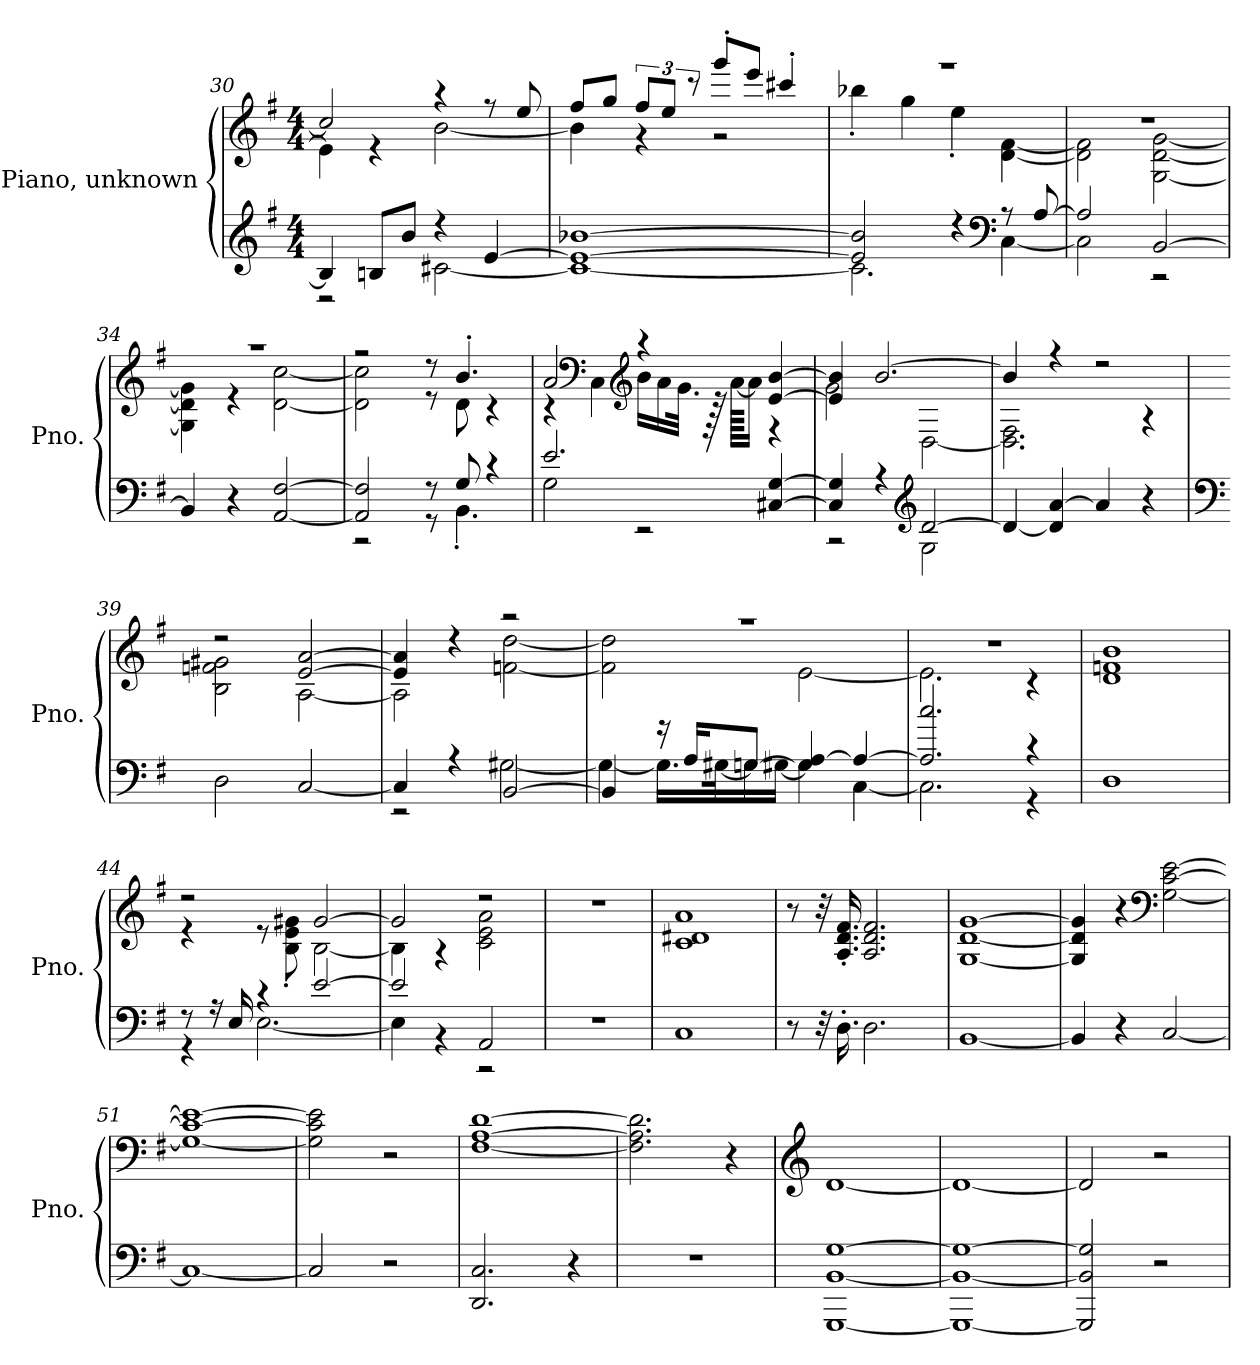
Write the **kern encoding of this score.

**kern	**kern
*part1	*part1
*staff2	*staff1
*I"Piano, unknown	*
*I'Pno.	*
*clefG2	*clefG2
*k[f#]	*k[f#]
*M4/4	*M4/4
=30	=30
*^	*^
4B-/]	2r	2cc#/]	4e\]
8Bn/L	.	.	4r
8b/J	.	.	.
4r	[2c#X\	4r	[2b\
[4e/	.	8r	.
.	.	8ee/	.
=31	=31	=31	=31
1e_ [1b-X	1c#_	8ff#/L	4b\]
.	.	8gg/J	.
.	.	12ff#/L	4r
.	.	12ee/J	.
.	.	12r	.
.	.	8ggg'/L	2r
.	.	8eee/J	.
.	.	4ccc#X'/	.
!!LO:LB:g=z	!!
=32	=32	=32	=32
2e/] 2b-/]	2.c#\]	1r	4bb-X'\
.	.	.	4gg\
4r	.	.	4ee'\
*clefF4	*	*	*
8r	[4C\	.	[4d\ [4f#\
[8A/	.	.	.
=33	=33	=33	=33
2A/]	2C\]	1r	2d\] 2f#\]
[2BB/	2r	.	[2G\ [2d\ [2g\
*v	*v	*	*
=34	=34	=34
4BB/]	1r	4G\] 4d\] 4g\]
4r	.	4r
[2AA/ [2F#/	.	[2d\ [2cc\
=35	=35	=35
*^	*	*
2AA/] 2F#/]	2r	2r	2d\] 2cc\]
8r	8r	8r	8r
8G/	4.BB'\	4.b'/	8d\
4r	.	.	4r
=36	=36	=36	=36
2.e/	2G\	2a/	4r
*	*	*clefF4	*
.	.	.	4C\
*	*	*clefG2	*
.	2r	4r	16b\LL
.	.	.	16a\
.	.	.	32.g\JJk
.	.	.	128r
.	.	.	[128a\KKKLL
.	.	.	16a\JJ]
[4C#X/ [4G/	.	[4e/ [4b/	4r
=37	=37	=37	=37
4C#/] 4G/]	2r	4e/] 4b/]	2g\
4r	.	[2.b/	.
*clefG2	*	*	*
[2d/	2G\	.	[2D\
*v	*v	*	*
!!LO:PB:g=z	!!
=38	=38	=38
4d/_	4b/]	2.D\] 2.F#\
4d/] [4a/	4r	.
4a/]	2r	.
4r	.	4r
=39	=39	=39
*clefF4	*	*
2D\	2r	2B\ 2fn\ 2g#X\
[2C/	[2e/ [2a/	[2A\
=40	=40	=40
*^	*	*
4C/]	2r	4e/] 4a/]	2A\]
4r	.	4r	.
[2BB/	[2G#X\	2r	[2fn\ [2dd\
=41	=41	=41	=41
4BB/]	4G#\_	1r	2f\] 2dd\]
16r	16.G#\LL]	.	.
16A/KL	.	.	.
.	[32G#X\K	.	.
[8Gn/J	16G#\]	.	.
.	[16G#X\JJ	.	.
4G/] [4A/	4G#\]	.	[2e\
4A/_	[4C\	.	.
=42	=42	=42	=42
2.A/] 2.cc/	2.C\]	1r	2.e\]
4r	4r	.	4r
*v	*v	*	*
*	*v	*v
=43	=43
1D	1d 1fn 1b
!!LO:LB:g=z
=44	=44
*^	*^
8r	4r	2r	4r
16r	.	.	.
16E/	.	.	.
4r	[2.E\	.	8r
.	.	.	8B\' 8e\' 8g#X\'
[2e/	.	[2g#/	[2B\
=45	=45	=45	=45
2e/]	4E\]	2g#/]	4B\]
.	4r	.	4r
2AA/	2r	2r	2c\ 2e\ 2a\
*v	*v	*	*
*	*v	*v
=46	=46
1r	1r
=47	=47
1C	1c 1d#X 1a
=48	=48
8r	8r
32r	32r
16.D'\	16.A/' 16.d/' 16.f#/'
2.D\	2.A/ 2.d/ 2.f#/
=49	=49
[1BB	[1G [1d [1g
=50	=50
4BB/]	4G/] 4d/] 4g/]
4r	4r
*	*clefF4
[2C/	[2G\ [2c\ [2e\
=51	=51
1C_	1G_ 1c_ 1e_
=52	=52
2C/]	2G\] 2c\] 2e\]
2r	2r
=53	=53
2.DD/ 2.C/	[1F# [1A [1d
4r	.
!!LO:LB:g=z
=54	=54
1r	2.F#\] 2.A\] 2.d\]
.	4r
=55	=55
*	*clefG2
[1GGG [1BB [1G	[1d
=56	=56
1GGG_ 1BB_ 1G_	1d_
=57	=57
2GGG/] 2BB/] 2G/]	2d/]
2r	2r
=	=
*-	*-
